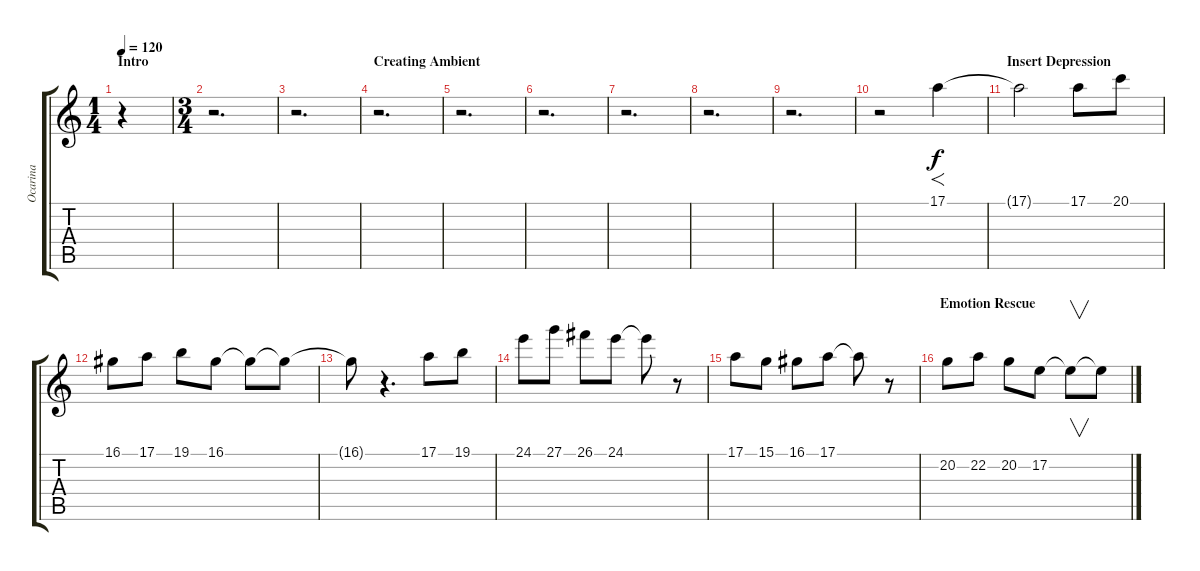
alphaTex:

\track ("Ocarina" "Ocarina") {instrument ocarina}
\staff {score tabs}
\tuning (E4 B3 G3 D3 A2 E2) {hide}
\ts (1 4)
\section ("" "Intro")
\tempo 120
\clef g2
\ks c
r.4{dy f instrument ocarina} |
\ts (3 4)
r.2{d} |
r.2{d} |
\section ("" "Creating Ambient")
r.2{d} |
r.2{d} |
r.2{d} |
r.2{d} |
r.2{d} |
r.2{d} |
r.2 17.1.4{f} |
\section ("" "Insert Depression")
17.1{t}.2 17.1.8 20.1.8 |
16.1.8 17.1.8 19.1.8 16.1.8 16.1{t}.8 16.1{t}.8 |
16.1{t}.8 r.4{d} 17.1.8 19.1.8 |
24.1.8 27.1.8 26.1.8 24.1.8 24.1{t}.8 r.8 |
17.1.8 15.1.8 16.1.8 17.1.8 17.1{t}.8 r.8 |
\section ("" "Emotion Rescue")
20.2.8 22.2.8 20.2.8 17.2.8 17.2{t}.8{v} 17.2{t}.8
